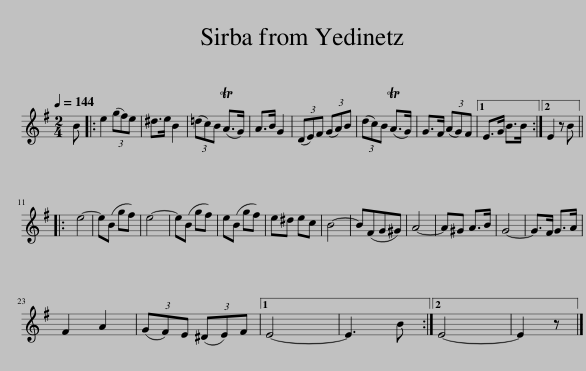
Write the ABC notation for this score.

X:1
L:1/8
Q:1/4=144
M:2/4
I:linebreak $
K:Emin
V:1 treble
V:1
 B |: e2 (3(gf)e | ^d>e B2 | (3(=dc)B (TA>G) | A>B G2 | %5
 (3(DE)F (3(GA)B | (3(dc)B (TA>G) | G>F (3(AG)F |1 E>G B>B :|2 E2 z B |:$ %10
 e4- | e(B gf) | e4- | e(B gf) | e(B gf) | %15
 e^d ec | B4- | B(FG^G) | A4- | A^G A>B | %20
 G4- | G>F G>A |$ F2 A2 | (3(GF)E (3(^DE)F |1 E4- | %25
 E3 B :|2 E4- | E2 z |] %28
